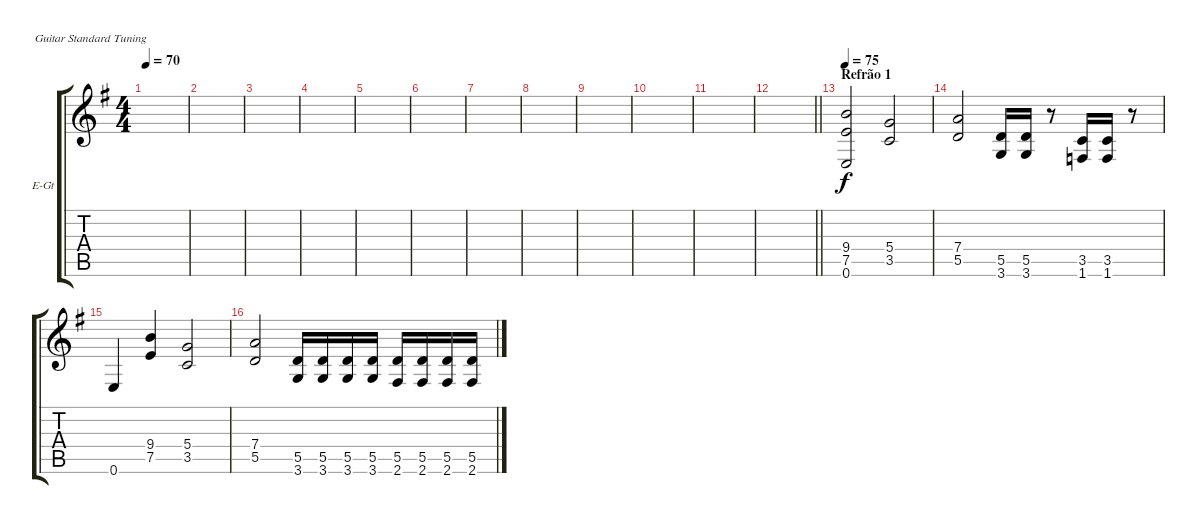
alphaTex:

\bracketExtendMode groupsimilarinstruments
\firstSystemTrackNameOrientation horizontal
\otherSystemsTrackNameOrientation horizontal
\track ("Janick Rhythm" "E-Gt") {instrument distortionguitar}
\staff {score tabs}
\tuning (E4 B3 G3 D3 A2 E2)
\ts (4 4)
\tempo 70
\clef g2
\scale
0.333333
\ks eminor
|
\scale
0.333333 |
\scale
0.333333 |
\scale
0.333333 |
\scale
0.333333 |
\scale
0.333333 |
\scale
0.333333 |
\scale
0.333333 |
\scale
0.333333 |
\scale
0.333333 |
\scale
0.333333 |
\scale
0.333333
\barLineRight lightlight
|
\section ("" "Refrão 1")
\tempo 75
\scale
0.333333 (9.4 7.5 0.6).2 (5.4 3.5).2 |
\scale
0.333333 (7.4 5.5).2 (5.5 3.6).16 (5.5 3.6).16 r.8 (3.5 1.6).16{dy f} (3.5 1.6).16 r.8 |
\scale
0.333333 0.6.4 (9.4 7.5).4 (5.4 3.5).2 |
\scale
0.333333 (7.4 5.5).2 (5.5 3.6).16 (5.5 3.6).16 (5.5 3.6).16 (5.5 3.6).16 (5.5 2.6).16 (5.5 2.6).16 (5.5 2.6).16 (5.5 2.6).16
